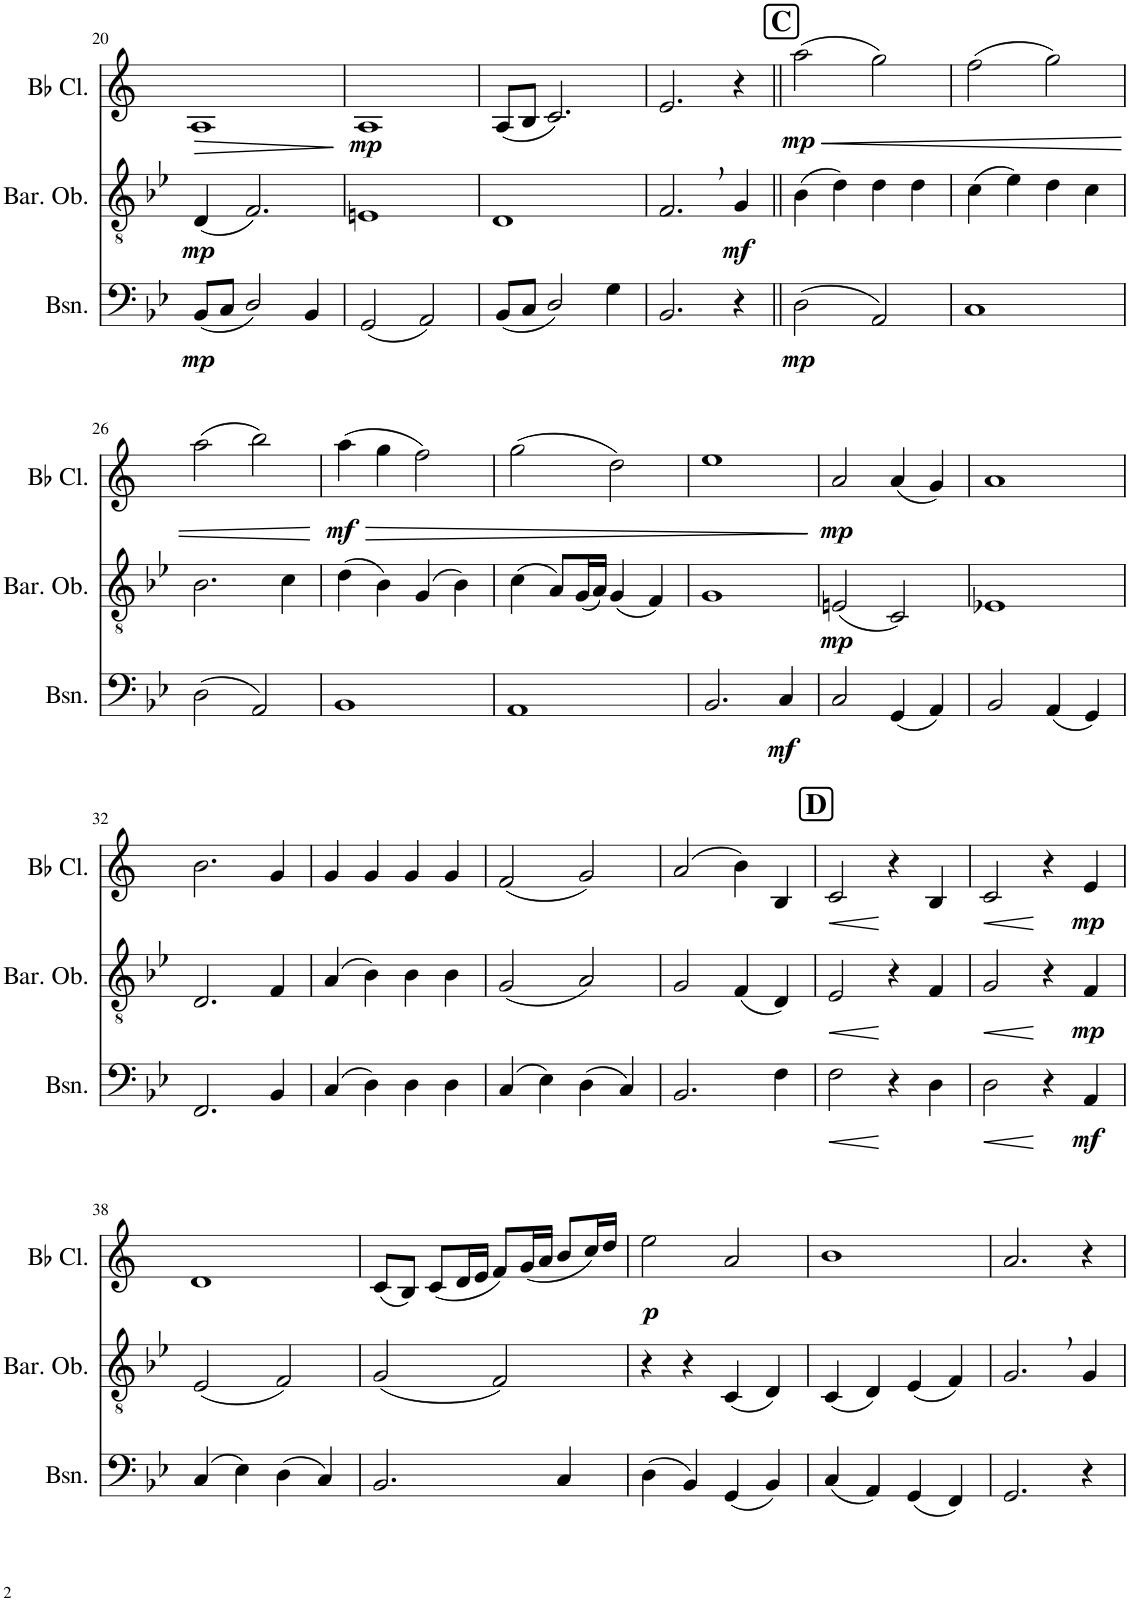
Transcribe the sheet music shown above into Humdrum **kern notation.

**kern	**dynam	**kern	**dynam	**kern	**dynam	**kern	**dynam
*part4	*part4	*part3	*part3	*part2	*part2	*part1	*part1
*staff4	*staff4	*staff3	*staff3	*staff2	*staff2	*staff1	*staff1
*I"Oboe	*	*I"Bassoon	*	*I"Baritone Oboe	*	*I"Bb Clarinet	*
*I'Ob.	*	*I'Bsn.	*	*I'Bar. Ob.	*	*I'Bb Cl.	*
!!LO:PB:g=z
*clefG2	*	*clefF4	*	*clefGv2	*	*clefG2	*
*	*	*	*	*	*	*Trd1c2	*
*k[b-e-]	*	*k[b-e-]	*	*k[b-e-]	*	*k[]	*
*M4/4	*	*M4/4	*	*M4/4	*	*M4/4	*
=20	=20	=20	=20	=20	=20	=20	=20
!	!	!	!LO:DY:b	!	!LO:DY:b	!	!LO:HP:b
1r	.	(8BB-/L	mp	(4D/	mp	1A	>
.	.	8C/J	.	.	.	.	.
.	.	2D/)	.	2.F/)	.	.	.
.	.	4BB-/	.	.	.	.	.
.	.	.	.	.	.	.	]
=21	=21	=21	=21	=21	=21	=21	=21
!	!	!	!	!	!	!	!LO:DY:b
1r	.	(2GG/	.	1En	.	1A	mp
.	.	2AA/)	.	.	.	.	.
=22	=22	=22	=22	=22	=22	=22	=22
1r	.	(8BB-/L	.	1D	.	(8A/L	.
.	.	8C/J	.	.	.	8B/J	.
.	.	2D/)	.	.	.	2.c/)	.
.	.	4G\	.	.	.	.	.
=23	=23	=23	=23	=23	=23	=23	=23
1r	.	2.BB-/	.	2.F,/	.	2.e/	.
!	!	!	!	!	!LO:DY:b	!	!
.	.	4r	.	4G/	mf	4r	.
!!LO:REH:place=s1:a:B:cj:fs=14:t=C
=24||	=24||	=24||	=24||	=24||	=24||	=24||	=24||
!	!LO:HP:b	!	!	!	!	!	!LO:HP:b
!	!LO:DY:n=1:b	!	!LO:DY:b	!	!	!	!LO:DY:n=1:b
(2gg	< mp	(2D\	mp	(4B-\	.	(2aa\	< mp
.	.	.	.	4d\)	.	.	.
2ff)	.	2AA/)	.	4d\	.	2gg\)	.
.	.	.	.	4d\	.	.	.
=25	=25	=25	=25	=25	=25	=25	=25
(2ee-	.	1C	.	(4c\	.	(2ff\	.
.	.	.	.	4e-\)	.	.	.
2ff)	.	.	.	4d\	.	2gg\)	.
.	.	.	.	4c\	.	.	.
!!LO:LB:g=z
=26	=26	=26	=26	=26	=26	=26	=26
(2gg	.	(2D\	.	2.B-\	.	(2aa\	.
2aa)	.	2AA/)	.	.	.	2bb\)	.
.	.	.	.	4c\	.	.	.
.	[	.	.	.	.	.	[
=27	=27	=27	=27	=27	=27	=27	=27
!	!LO:HP:b	!	!	!	!	!	!LO:HP:b
!	!LO:DY:n=1:b	!	!	!	!	!	!LO:DY:n=1:b
(4gg	> mf	1BB-	.	(4d\	.	(4aa\	> mf
4ff	.	.	.	4B-\)	.	4gg\	.
2ee-)	.	.	.	(4G/	.	2ff\)	.
.	.	.	.	4B-\)	.	.	.
=28	=28	=28	=28	=28	=28	=28	=28
(2ff	.	1AA	.	(4c\	.	(2gg\	.
.	.	.	.	8A/L)	.	.	.
.	.	.	.	(16G/L	.	.	.
.	.	.	.	16A/JJ)	.	.	.
2cc)	.	.	.	(4G/	.	2dd\)	.
.	.	.	.	4F/)	.	.	.
=29	=29	=29	=29	=29	=29	=29	=29
1dd	.	2.BB-/	.	1G	.	1ee	.
!	!	!	!LO:DY:b	!	!	!	!
.	.	4C/	mf	.	.	.	.
.	]	.	.	.	.	.	]
=30	=30	=30	=30	=30	=30	=30	=30
!	!LO:DY:b	!	!	!	!LO:DY:b	!	!LO:DY:b
2gg	mp	2C/	.	(2En/	mp	2a/	mp
(4gg	.	(4GG/	.	2C/)	.	(4a/	.
4ff)	.	4AA/)	.	.	.	4g/)	.
=31	=31	=31	=31	=31	=31	=31	=31
1gg	.	2BB-/	.	1E-X	.	1a	.
.	.	(4AA/	.	.	.	.	.
.	.	4GG/)	.	.	.	.	.
!!LO:LB:g=z
=32	=32	=32	=32	=32	=32	=32	=32
2.ff	.	2.FF/	.	2.D/	.	2.b\	.
4r	.	4BB-/	.	4F/	.	4g/	.
=33	=33	=33	=33	=33	=33	=33	=33
1r	.	(4C/	.	(4A/	.	4g/	.
.	.	4D\)	.	4B-\)	.	4g/	.
.	.	4D\	.	4B-\	.	4g/	.
.	.	4D\	.	4B-\	.	4g/	.
=34	=34	=34	=34	=34	=34	=34	=34
1r	.	(4C/	.	(2G/	.	(2f/	.
.	.	4E-\)	.	.	.	.	.
.	.	(4D\	.	2A/)	.	2g/)	.
.	.	4C/)	.	.	.	.	.
=35	=35	=35	=35	=35	=35	=35	=35
1r	.	2.BB-/	.	2G/	.	(2a/	.
.	.	.	.	(4F/	.	4b\)	.
.	.	4F\	.	4D/)	.	4B/	.
!!LO:REH:place=s1:a:B:cj:fs=14:t=D
=36	=36	=36	=36	=36	=36	=36	=36
!	!	!	!LO:HP:b	!	!LO:HP:b	!	!LO:HP:b
1r	.	2F\	<	2E-/	<	2c/	<
.	.	4r	[	4r	[	4r	[
.	.	4D\	.	4F/	.	4B/	.
=37	=37	=37	=37	=37	=37	=37	=37
!	!	!	!LO:HP:b	!	!LO:HP:b	!	!LO:HP:b
1r	.	2D\	<	2G/	<	2c/	<
.	.	4r	[	4r	[	4r	[
!	!	!	!LO:DY:b	!	!LO:DY:b	!	!LO:DY:b
.	.	4AA/	mf	4F/	mp	4e/	mp
!!LO:LB:g=z
=38	=38	=38	=38	=38	=38	=38	=38
1r	.	(4C/	.	(2E-/	.	1d	.
.	.	4E-\)	.	.	.	.	.
.	.	(4D\	.	2F/)	.	.	.
.	.	4C/)	.	.	.	.	.
=39	=39	=39	=39	=39	=39	=39	=39
1r	.	2.BB-/	.	(2G/	.	(8c/L	.
.	.	.	.	.	.	8B/J)	.
.	.	.	.	.	.	(8c/L	.
.	.	.	.	.	.	16d/L	.
.	.	.	.	.	.	16e/JJ	.
.	.	.	.	2F/)	.	8f/L)	.
.	.	.	.	.	.	(16g/L	.
.	.	.	.	.	.	16a/JJ	.
.	.	4C/	.	.	.	8b/L	.
.	.	.	.	.	.	16cc/L)	.
.	.	.	.	.	.	16dd/JJ	.
=40	=40	=40	=40	=40	=40	=40	=40
!	!	!	!	!	!	!	!LO:DY:b
1r	.	(4D\	.	4r	.	2ee\	p
.	.	4BB-/)	.	4r	.	.	.
.	.	(4GG/	.	(4C/	.	2a/	.
.	.	4BB-/)	.	4D/)	.	.	.
=41	=41	=41	=41	=41	=41	=41	=41
1r	.	(4C/	.	(4C/	.	1b	.
.	.	4AA/)	.	4D/)	.	.	.
.	.	(4GG/	.	(4E-/	.	.	.
.	.	4FF/)	.	4F/)	.	.	.
=42	=42	=42	=42	=42	=42	=42	=42
1r	.	2.GG/	.	2.G,/	.	2.a/	.
.	.	4r	.	4G/	.	4r	.
=	=	=	=	=	=	=	=
*-	*-	*-	*-	*-	*-	*-	*-
